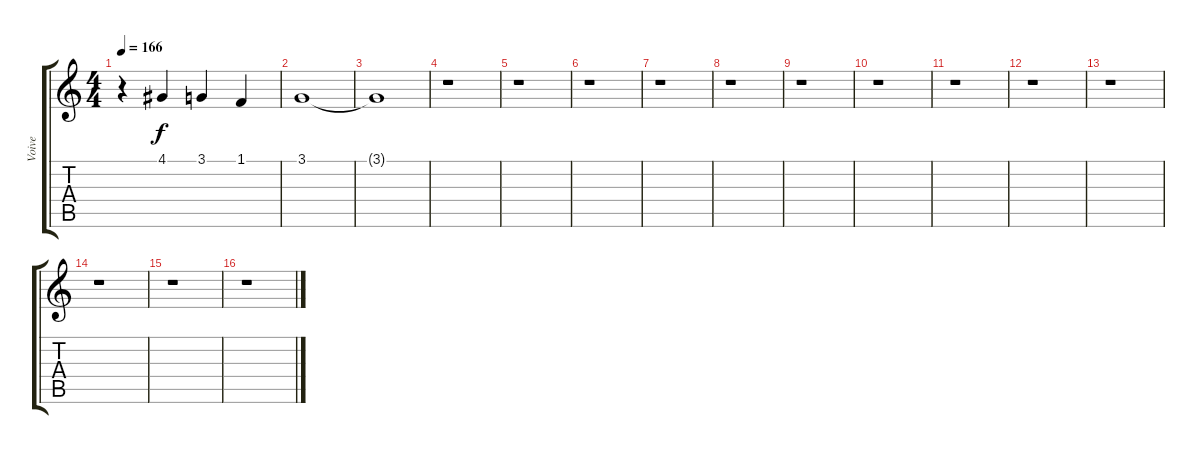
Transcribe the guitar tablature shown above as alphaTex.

\track ("Voive" "Voive") {instrument lead1square}
\staff {score tabs}
\tuning (E4 B3 G3 D3 A2 E2) {hide}
\ts (4 4)
\tempo 166
\clef g2
\ks c
r.4{dy f} 4.1.4 3.1.4 1.1.4 |
3.1.1 |
3.1{t}.1 |
r.1 |
r.1 |
r.1 |
r.1 |
r.1 |
r.1 |
r.1 |
r.1 |
r.1 |
r.1 |
r.1 |
r.1 |
r.1
